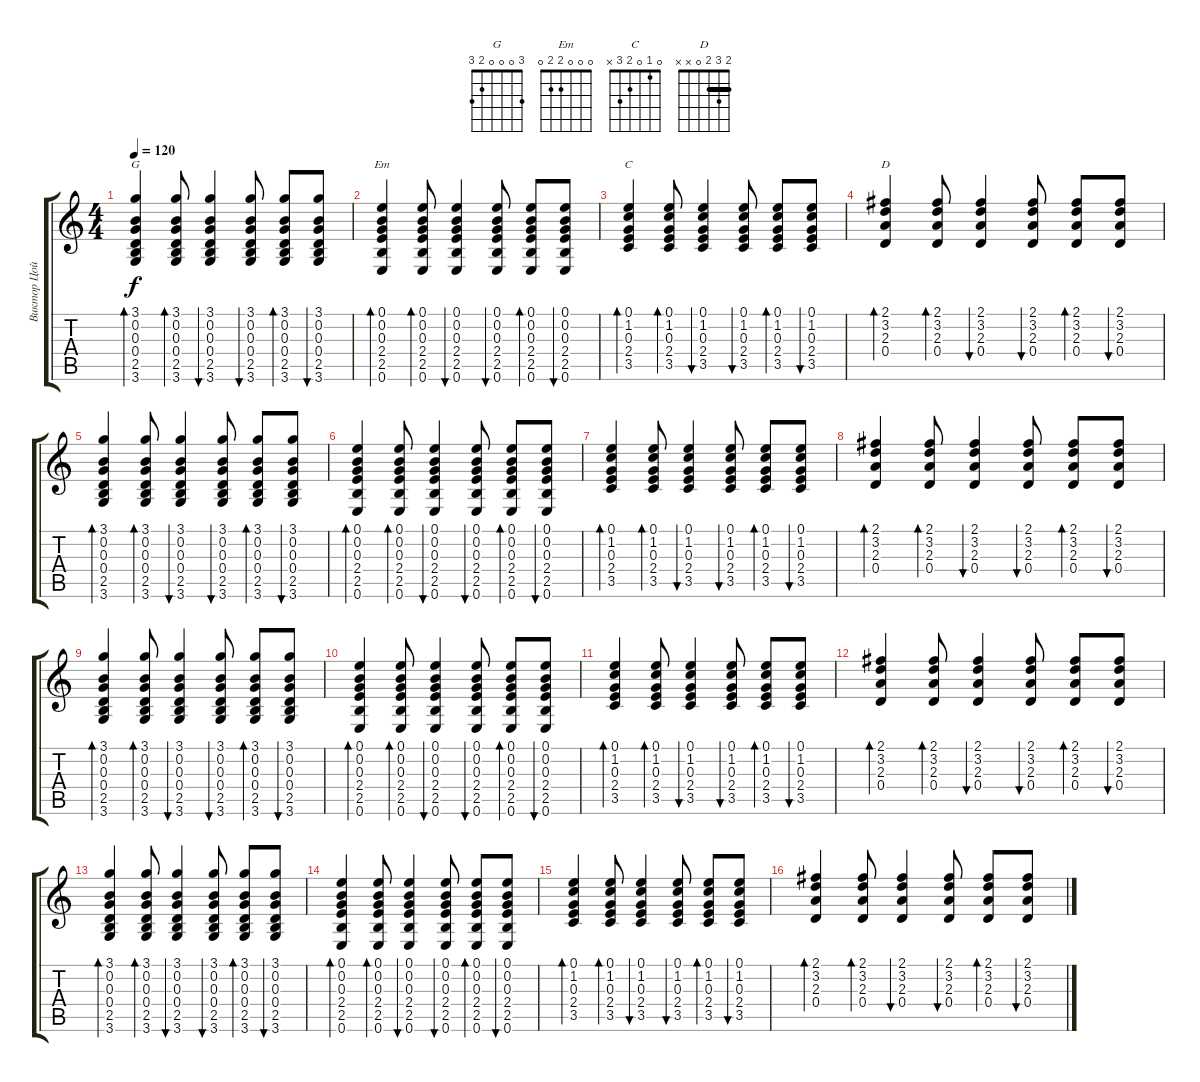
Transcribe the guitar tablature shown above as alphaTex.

\track ("Виктор Цой" "Виктор Цой") {instrument acousticguitarsteel}
\staff {score tabs}
\tuning (E4 B3 G3 D3 A2 E2) {hide}
\chord ("G" 3 0 0 0 2 3)
\chord ("Em" 0 0 0 2 2 0)
\chord ("C" 0 1 0 2 3 x)
\chord ("D" 2 3 2 0 x x) {barre 2}
\ts (4 4)
\tempo 120
\clef g2
\ks c
(3.1 0.2 0.3 0.4 2.5 3.6).4{bd 60 ch "G" dy f} (3.1 0.2 0.3 0.4 2.5 3.6).8{bd 60} (3.1 0.2 0.3 0.4 2.5 3.6).4{bu 60} (3.1 0.2 0.3 0.4 2.5 3.6).8{bu 60} (3.1 0.2 0.3 0.4 2.5 3.6).8{bd 60} (3.1 0.2 0.3 0.4 2.5 3.6).8{bu 60} |
(0.1 0.2 0.3 2.4 2.5 0.6).4{bd 60 ch "Em"} (0.1 0.2 0.3 2.4 2.5 0.6).8{bd 60} (0.1 0.2 0.3 2.4 2.5 0.6).4{bu 60} (0.1 0.2 0.3 2.4 2.5 0.6).8{bu 60} (0.1 0.2 0.3 2.4 2.5 0.6).8{bd 60} (0.1 0.2 0.3 2.4 2.5 0.6).8{bu 60} |
(0.1 1.2 0.3 2.4 3.5).4{bd 60 ch "C"} (0.1 1.2 0.3 2.4 3.5).8{bd 60} (0.1 1.2 0.3 2.4 3.5).4{bu 60} (0.1 1.2 0.3 2.4 3.5).8{bu 60} (0.1 1.2 0.3 2.4 3.5).8{bd 60} (0.1 1.2 0.3 2.4 3.5).8{bu 60} |
(2.1 3.2 2.3 0.4).4{bd 60 ch "D"} (2.1 3.2 2.3 0.4).8{bd 60} (2.1 3.2 2.3 0.4).4{bu 60} (2.1 3.2 2.3 0.4).8{bu 60} (2.1 3.2 2.3 0.4).8{bd 60} (2.1 3.2 2.3 0.4).8{bu 60} |
(3.1 0.2 0.3 0.4 2.5 3.6).4{bd 60} (3.1 0.2 0.3 0.4 2.5 3.6).8{bd 60} (3.1 0.2 0.3 0.4 2.5 3.6).4{bu 60} (3.1 0.2 0.3 0.4 2.5 3.6).8{bu 60} (3.1 0.2 0.3 0.4 2.5 3.6).8{bd 60} (3.1 0.2 0.3 0.4 2.5 3.6).8{bu 60} |
(0.1 0.2 0.3 2.4 2.5 0.6).4{bd 60} (0.1 0.2 0.3 2.4 2.5 0.6).8{bd 60} (0.1 0.2 0.3 2.4 2.5 0.6).4{bu 60} (0.1 0.2 0.3 2.4 2.5 0.6).8{bu 60} (0.1 0.2 0.3 2.4 2.5 0.6).8{bd 60} (0.1 0.2 0.3 2.4 2.5 0.6).8{bu 60} |
(0.1 1.2 0.3 2.4 3.5).4{bd 60} (0.1 1.2 0.3 2.4 3.5).8{bd 60} (0.1 1.2 0.3 2.4 3.5).4{bu 60} (0.1 1.2 0.3 2.4 3.5).8{bu 60} (0.1 1.2 0.3 2.4 3.5).8{bd 60} (0.1 1.2 0.3 2.4 3.5).8{bu 60} |
(2.1 3.2 2.3 0.4).4{bd 60} (2.1 3.2 2.3 0.4).8{bd 60} (2.1 3.2 2.3 0.4).4{bu 60} (2.1 3.2 2.3 0.4).8{bu 60} (2.1 3.2 2.3 0.4).8{bd 60} (2.1 3.2 2.3 0.4).8{bu 60} |
(3.1 0.2 0.3 0.4 2.5 3.6).4{bd 60} (3.1 0.2 0.3 0.4 2.5 3.6).8{bd 60} (3.1 0.2 0.3 0.4 2.5 3.6).4{bu 60} (3.1 0.2 0.3 0.4 2.5 3.6).8{bu 60} (3.1 0.2 0.3 0.4 2.5 3.6).8{bd 60} (3.1 0.2 0.3 0.4 2.5 3.6).8{bu 60} |
(0.1 0.2 0.3 2.4 2.5 0.6).4{bd 60} (0.1 0.2 0.3 2.4 2.5 0.6).8{bd 60} (0.1 0.2 0.3 2.4 2.5 0.6).4{bu 60} (0.1 0.2 0.3 2.4 2.5 0.6).8{bu 60} (0.1 0.2 0.3 2.4 2.5 0.6).8{bd 60} (0.1 0.2 0.3 2.4 2.5 0.6).8{bu 60} |
(0.1 1.2 0.3 2.4 3.5).4{bd 60} (0.1 1.2 0.3 2.4 3.5).8{bd 60} (0.1 1.2 0.3 2.4 3.5).4{bu 60} (0.1 1.2 0.3 2.4 3.5).8{bu 60} (0.1 1.2 0.3 2.4 3.5).8{bd 60} (0.1 1.2 0.3 2.4 3.5).8{bu 60} |
(2.1 3.2 2.3 0.4).4{bd 60} (2.1 3.2 2.3 0.4).8{bd 60} (2.1 3.2 2.3 0.4).4{bu 60} (2.1 3.2 2.3 0.4).8{bu 60} (2.1 3.2 2.3 0.4).8{bd 60} (2.1 3.2 2.3 0.4).8{bu 60} |
(3.1 0.2 0.3 0.4 2.5 3.6).4{bd 60} (3.1 0.2 0.3 0.4 2.5 3.6).8{bd 60} (3.1 0.2 0.3 0.4 2.5 3.6).4{bu 60} (3.1 0.2 0.3 0.4 2.5 3.6).8{bu 60} (3.1 0.2 0.3 0.4 2.5 3.6).8{bd 60} (3.1 0.2 0.3 0.4 2.5 3.6).8{bu 60} |
(0.1 0.2 0.3 2.4 2.5 0.6).4{bd 60} (0.1 0.2 0.3 2.4 2.5 0.6).8{bd 60} (0.1 0.2 0.3 2.4 2.5 0.6).4{bu 60} (0.1 0.2 0.3 2.4 2.5 0.6).8{bu 60} (0.1 0.2 0.3 2.4 2.5 0.6).8{bd 60} (0.1 0.2 0.3 2.4 2.5 0.6).8{bu 60} |
(0.1 1.2 0.3 2.4 3.5).4{bd 60} (0.1 1.2 0.3 2.4 3.5).8{bd 60} (0.1 1.2 0.3 2.4 3.5).4{bu 60} (0.1 1.2 0.3 2.4 3.5).8{bu 60} (0.1 1.2 0.3 2.4 3.5).8{bd 60} (0.1 1.2 0.3 2.4 3.5).8{bu 60} |
(2.1 3.2 2.3 0.4).4{bd 60} (2.1 3.2 2.3 0.4).8{bd 60} (2.1 3.2 2.3 0.4).4{bu 60} (2.1 3.2 2.3 0.4).8{bu 60} (2.1 3.2 2.3 0.4).8{bd 60} (2.1 3.2 2.3 0.4).8{bu 60}
